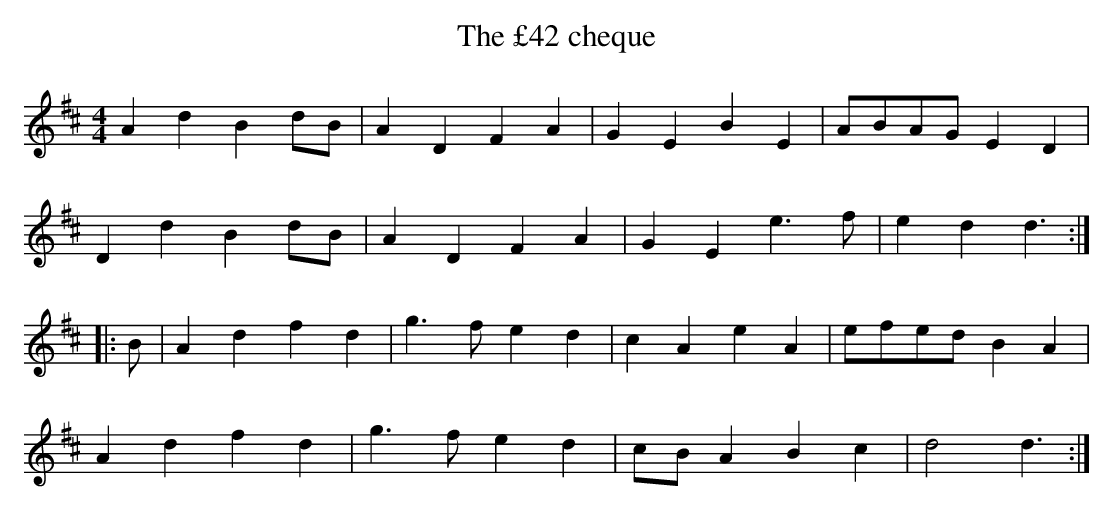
X:1
T:The £42 cheque
M:4/4
K:D
A2d2 B2dB|A2D2 F2A2|G2E2 B2E2|ABAG E2D2|
D2d2 B2dB|A2D2 F2A2|G2E2 e3f|e2d2 d3:|
|:B|A2d2 f2d2|g3f e2d2|c2A2 e2A2|efed B2A2|
A2d2 f2d2|g3f e2d2|cBA2 B2c2|d4 d3:|
